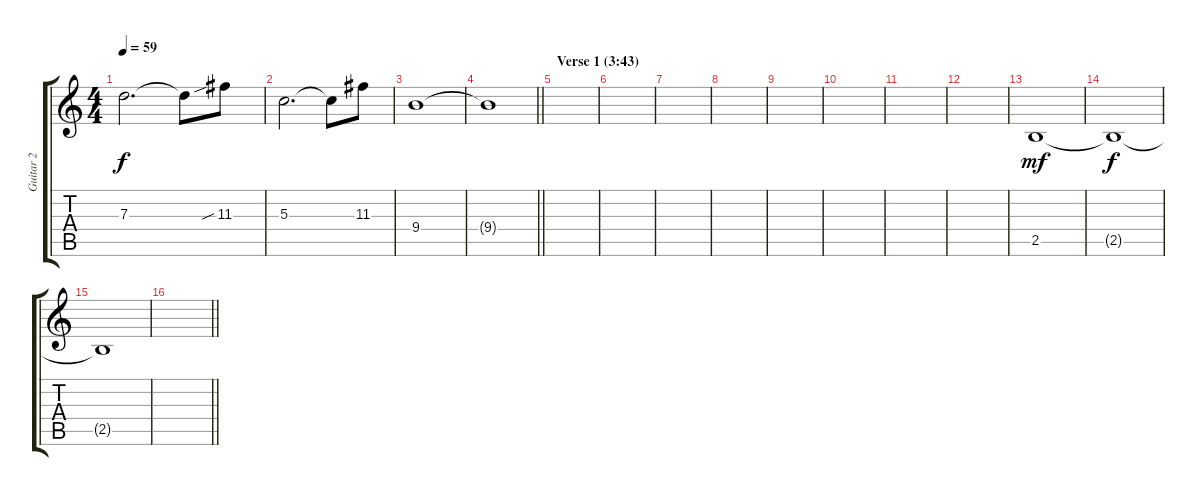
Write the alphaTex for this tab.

\track ("Guitar 2" "Guitar 2") {instrument distortionguitar}
\staff {score tabs}
\tuning (E4 B3 G3 D3 A2 E2) {hide}
\ts (4 4)
\tempo 59
\clef g2
\ks c
7.3.2{d dy f} 7.3{t}.8 11.3{sib}.8 |
5.3.2{d} 5.3{t}.8 11.3.8 |
9.4.1 |
\barLineRight lightlight
9.4{t}.1 |
\section ("" "Verse 1 (3:43)")
|
|
|
|
|
|
|
|
2.5.1{dy mf} |
2.5{t}.1{dy f volume 0} |
2.5{t}.1 |
\barLineRight lightlight
